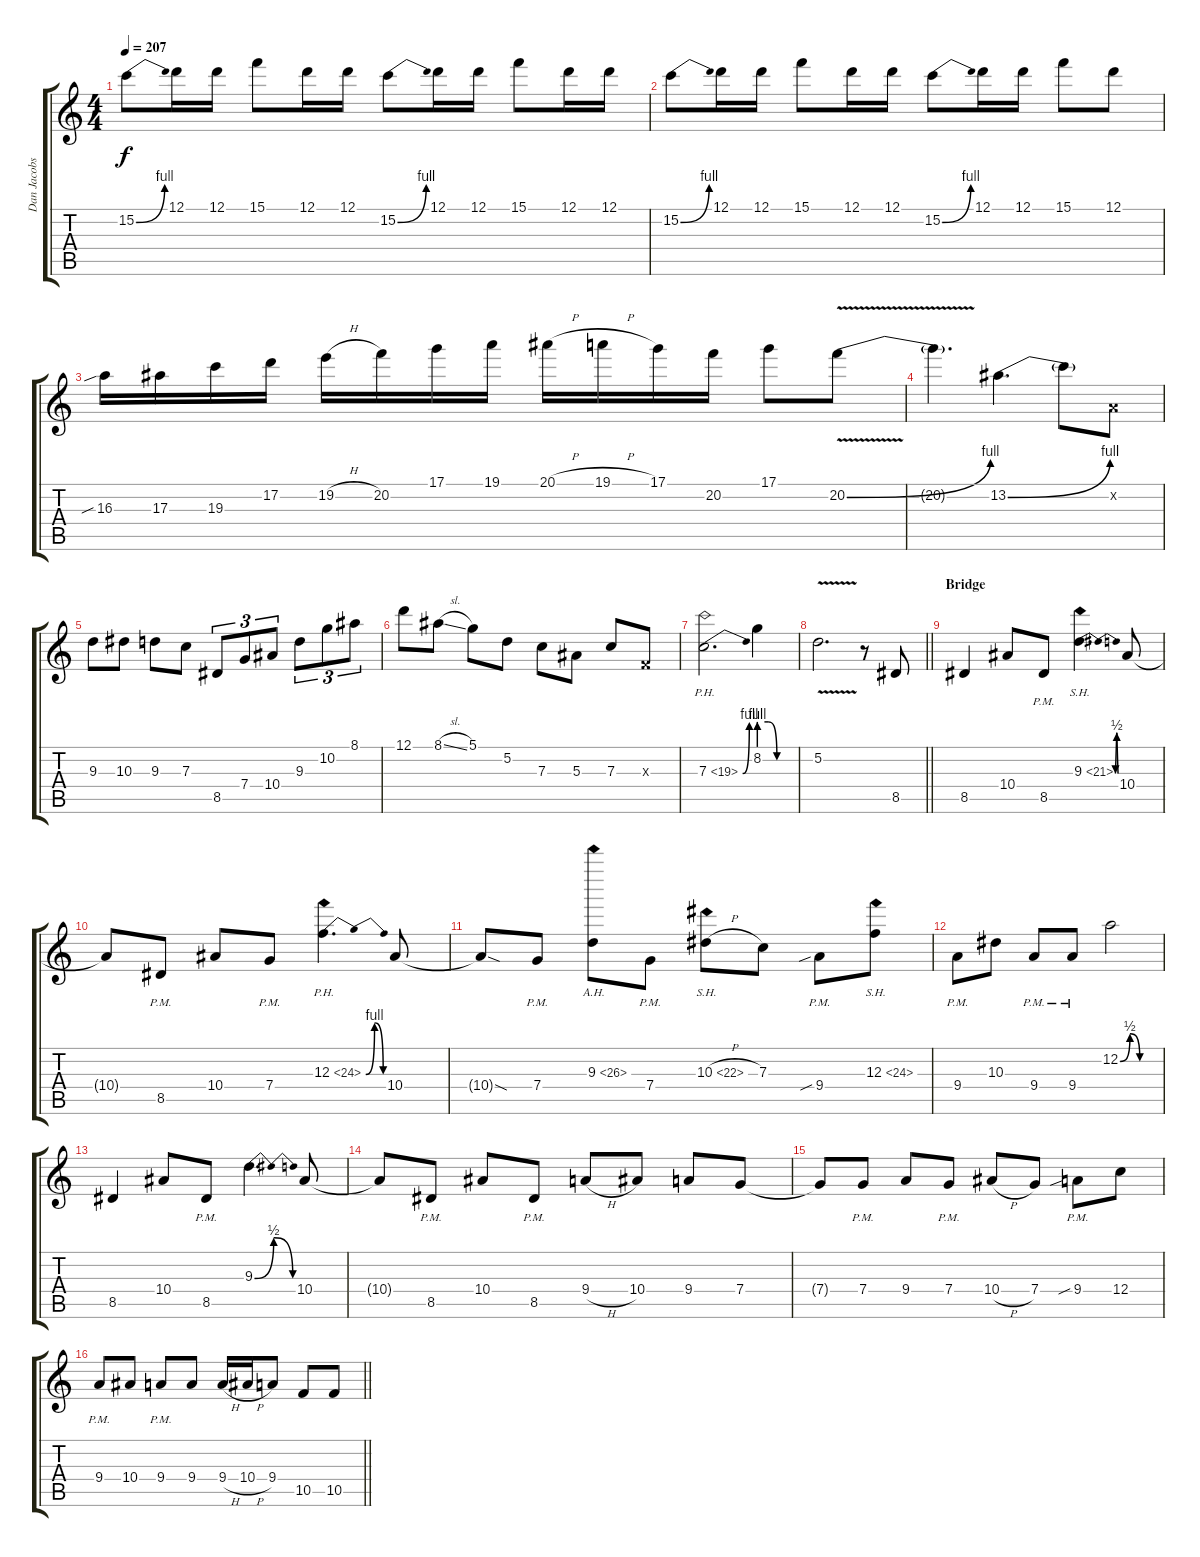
\track ("Dan Jacobs" "Dan Jacobs") {instrument distortionguitar}
\staff {score tabs}
\tuning (D4 A3 F3 C3 G2 C2) {hide}
\ts (4 4)
\tempo 207
\clef g2
\ks c
15.2{be (bend 0 0 60 4)}.8{dy f} 12.1.16 12.1.16 15.1.8 12.1.16 12.1.16 15.2{be (bend 0 0 60 4)}.8 12.1.16 12.1.16 15.1.8 12.1.16 12.1.16 |
15.2{be (bend 0 0 60 4)}.8 12.1.16 12.1.16 15.1.8 12.1.16 12.1.16 15.2{be (bend 0 0 60 4)}.8 12.1.16 12.1.16 15.1.8 12.1.8 |
16.3{sib}.16 17.3.16 19.3.16 17.2.16 19.2{h}.16 20.2.16 17.1.16 19.1.16 20.1{h}.16 19.1{h}.16 17.1.16 20.2.16 17.1.8 20.2{be (bend 0 0 60 4) v}.8 |
20.2{t}.4{d} 13.2{be (bend 0 0 60 4)}.4{d} 13.2{t}.8 0.2{x}.8 |
9.3.8 10.3.8 9.3.8 7.3.8 8.5.8{tu (3 2)} 7.4.8{tu (3 2)} 10.4.8{tu (3 2)} 9.3.8{tu (3 2)} 10.2.8{tu (3 2)} 8.1.8{tu (3 2)} |
12.1.8 8.1{sl}.8 5.1.8 5.2.8 7.3.8 5.3.8 7.3.8 0.3{x}.8 |
7.3{be (bend 0 0 60 4) ph 12}.2{d} 8.2{be (custom 0 4 15 4 30 0 60 0)}.4 |
\barLineRight lightlight
5.2{v}.2{d} r.8 8.5.8 |
\section ("" "Bridge")
8.5.4 10.4.8 8.5{pm}.8 9.3{be (bendrelease 0 0 30 2 30 2 60 0) sh 12}.4{d} 10.4.8 |
10.4{t}.8 8.5{pm}.8 10.4.8 7.4{pm}.8 12.3{be (bendrelease 0 0 30 4 30 4 60 0) ph 12}.4{d} 10.4.8 |
10.4{sod t}.8 7.4{pm}.8 9.3{ah 17}.8 7.4{pm}.8 10.3{sh 12 h}.8 7.3.8 9.4{sib pm}.8 12.3{sh 12}.8 |
9.4{pm}.8 10.3.8 9.4{pm}.8 9.4{pm}.8 12.2{be (custom 0 0 15 2 30 0 60 0)}.2 |
8.5.4 10.4.8 8.5{pm}.8 9.3{be (bendrelease 0 0 30 2 30 2 60 0)}.4{d} 10.4.8 |
10.4{t}.8 8.5{pm}.8 10.4.8 8.5{pm}.8 9.4{h}.8 10.4.8 9.4.8 7.4.8 |
7.4{t}.8 7.4{pm}.8 9.4.8 7.4{pm}.8 10.4{h}.8 7.4.8 9.4{sib pm}.8 12.4.8 |
\barLineRight lightlight
9.4{pm}.8 10.4.8 9.4{pm}.8 9.4.8 9.4{h}.16 10.4{h}.16 9.4.8 10.5.8 10.5.8
